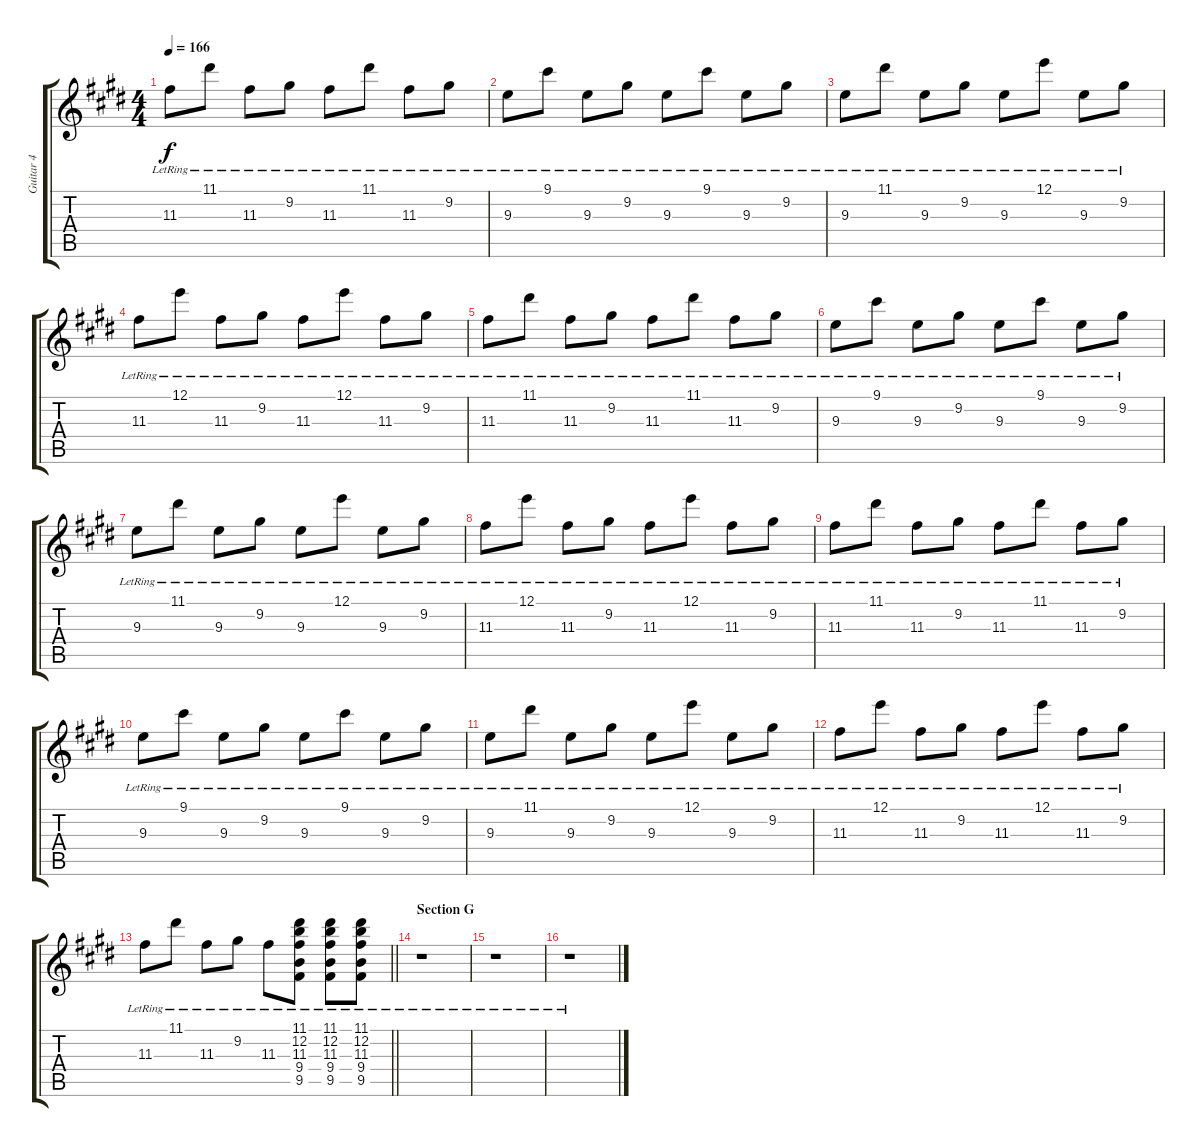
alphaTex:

\track ("Guitar 4" "Guitar 4") {instrument acousticguitarnylon}
\staff {score tabs}
\tuning (E4 B3 G3 D3 A2 E2) {hide}
\ts (4 4)
\tempo 166
\clef g2
\ks e
11.3{lr}.8{dy f} 11.1{lr}.8 11.3{lr}.8 9.2{lr}.8 11.3{lr}.8 11.1{lr}.8 11.3{lr}.8 9.2{lr}.8 |
9.3{lr}.8 9.1{lr}.8 9.3{lr}.8 9.2{lr}.8 9.3{lr}.8 9.1{lr}.8 9.3{lr}.8 9.2{lr}.8 |
9.3{lr}.8 11.1{lr}.8 9.3{lr}.8 9.2{lr}.8 9.3{lr}.8 12.1{lr}.8 9.3{lr}.8 9.2{lr}.8 |
11.3{lr}.8 12.1{lr}.8 11.3{lr}.8 9.2{lr}.8 11.3{lr}.8 12.1{lr}.8 11.3{lr}.8 9.2{lr}.8 |
11.3{lr}.8 11.1{lr}.8 11.3{lr}.8 9.2{lr}.8 11.3{lr}.8 11.1{lr}.8 11.3{lr}.8 9.2{lr}.8 |
9.3{lr}.8 9.1{lr}.8 9.3{lr}.8 9.2{lr}.8 9.3{lr}.8 9.1{lr}.8 9.3{lr}.8 9.2{lr}.8 |
9.3{lr}.8 11.1{lr}.8 9.3{lr}.8 9.2{lr}.8 9.3{lr}.8 12.1{lr}.8 9.3{lr}.8 9.2{lr}.8 |
11.3{lr}.8 12.1{lr}.8 11.3{lr}.8 9.2{lr}.8 11.3{lr}.8 12.1{lr}.8 11.3{lr}.8 9.2{lr}.8 |
11.3{lr}.8 11.1{lr}.8 11.3{lr}.8 9.2{lr}.8 11.3{lr}.8 11.1{lr}.8 11.3{lr}.8 9.2{lr}.8 |
9.3{lr}.8 9.1{lr}.8 9.3{lr}.8 9.2{lr}.8 9.3{lr}.8 9.1{lr}.8 9.3{lr}.8 9.2{lr}.8 |
9.3{lr}.8 11.1{lr}.8 9.3{lr}.8 9.2{lr}.8 9.3{lr}.8 12.1{lr}.8 9.3{lr}.8 9.2{lr}.8 |
11.3{lr}.8 12.1{lr}.8 11.3{lr}.8 9.2{lr}.8 11.3{lr}.8 12.1{lr}.8 11.3{lr}.8 9.2{lr}.8 |
\barLineRight lightlight
11.3{lr}.8 11.1{lr}.8 11.3{lr}.8 9.2{lr}.8 11.3{lr}.8 (11.1{lr} 12.2 11.3 9.4 9.5).8{instrument overdrivenguitar} (11.1 12.2 11.3{lr} 9.4 9.5).8 (11.1 12.2{lr} 11.3 9.4 9.5).8 |
\section ("" "Section G")
r.1{instrument acousticguitarnylon} |
r.1 |
r.1
